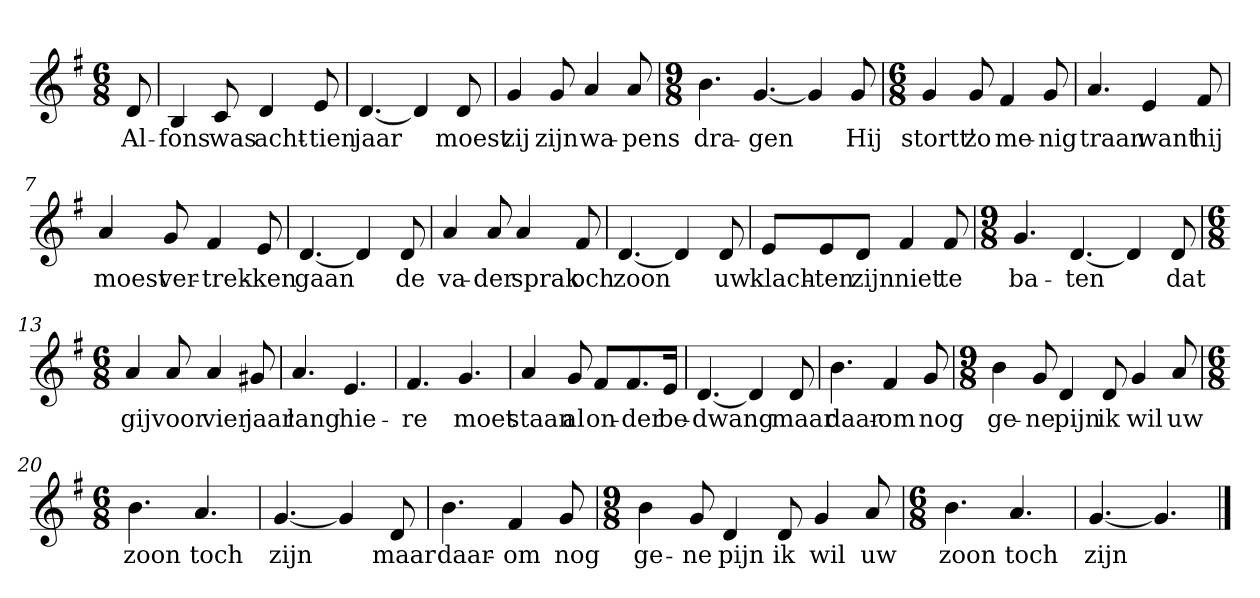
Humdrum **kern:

**kern	**text
*part1	*part1
*staff1	*staff1
*clefG2	*
*k[f#]	*
*G:	*
*M6/8	*
*MM120	*
=	=
8d	Al-
=1	=1
4B	-fons
8c	was
4d	acht-
8e	-tien
=2	=2
[4.d	jaar
4d]	.
8d	moest
=3	=3
4g	zij
8g	zijn
4a	wa-
8a	-pens
=4	=4
*M9/8	*
4.b	dra-
[4.g	-gen
4g]	.
8g	Hij
=5	=5
*M6/8	*
4g	stortt'
8g	zo
4f#	me-
8g	-nig
=6	=6
4.a	traan
4e	want
8f#	hij
=7	=7
4a	moest
8g	ver-
4f#	-trek-
8e	-ken
=8	=8
[4.d	gaan
4d]	.
8d	de
=9	=9
4a	va-
8a	-der
4a	sprak
8f#	och
=10	=10
[4.d	zoon
4d]	.
8d	uw
=11	=11
8e/L	klach-
8e/	-ten
8d/J	zijn
4f#	niet
8f#	te
=12	=12
*M9/8	*
4.g	ba-
[4.d	-ten
4d]	.
8d	dat
=13	=13
*M6/8	*
4a	gij
8a	voor
4a	vier
8g#X	jaar
=14	=14
4.a	lang
4.e	hie-
=15	=15
4.f#	-re
4.g	moet
=16	=16
4a	staan
8g	al
8f#/L	on-
8.f#/	-der
16e/Jk	be-
=17	=17
[4.d	-dwang
4d]	.
8d	maar
=18	=18
4.b	daar-
4f#	-om
8g	nog
=19	=19
*M9/8	*
4b	ge-
8g	-ne
4d	pijn
8d	ik
4g	wil
8a	uw
=20	=20
*M6/8	*
4.b	zoon
4.a	toch
=21	=21
[4.g	zijn
4g]	.
8d	maar
=22	=22
4.b	daar-
4f#	-om
8g	nog
=23	=23
*M9/8	*
4b	ge-
8g	-ne
4d	pijn
8d	ik
4g	wil
8a	uw
=24	=24
*M6/8	*
4.b	zoon
4.a	toch
=25	=25
[4.g	zijn
4.g]	.
==	==
*-	*-
